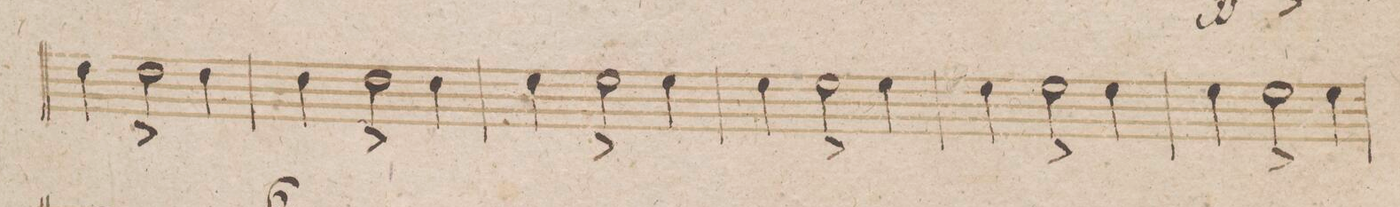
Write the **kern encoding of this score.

**kern	**dynam
*I"Corno 1mo in F.	*
*clefG2	*
*k[b-]	*
*met(c|)	*
*M2/2	*
4g\	.
2g^<\	.
4g\	.
=31	=31
4g\	.
2g^<\	.
4g\	.
=32	=32
4a\	.
2a^<\	.
4a\	.
=33	=33
4a\	.
2a^<\	.
4a\	.
=34	=34
4a\	.
2a^<\	.
4a\	.
=35	=35
4a\	.
2a^<\	.
4a\	.
=36	=36
*-	*-
